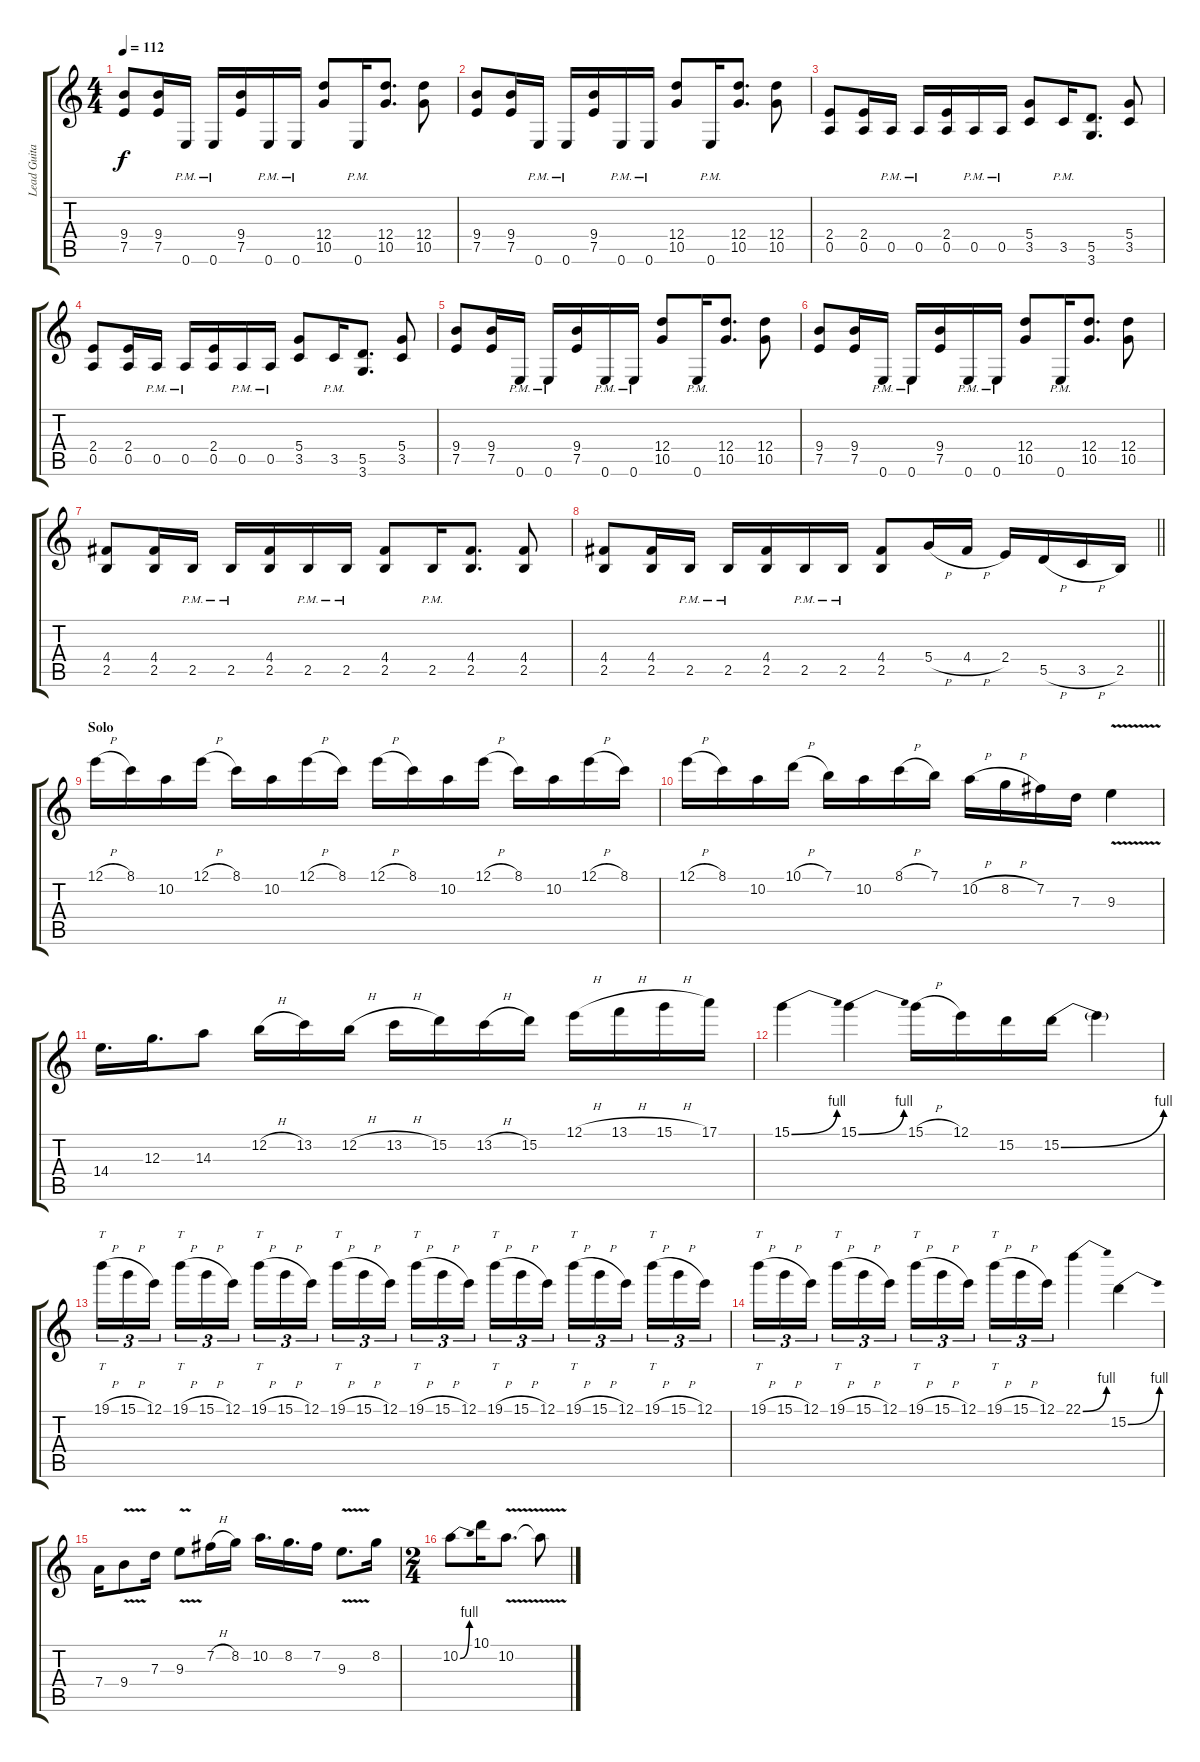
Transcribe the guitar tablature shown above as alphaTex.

\track ("Lead Guitar" "Lead Guita") {instrument distortionguitar}
\staff {score tabs}
\tuning (E4 B3 G3 D3 A2 E2) {hide}
\ts (4 4)
\tempo 112
\clef g2
\ks c
(9.4 7.5).8{dy f} (9.4 7.5).16 0.6{pm}.16 0.6{pm}.16 (9.4 7.5).16 0.6{pm}.16 0.6{pm}.16 (12.4 10.5).8 0.6{pm}.16 (12.4 10.5).8{d} (12.4 10.5).8 |
(9.4 7.5).8 (9.4 7.5).16 0.6{pm}.16 0.6{pm}.16 (9.4 7.5).16 0.6{pm}.16 0.6{pm}.16 (12.4 10.5).8 0.6{pm}.16 (12.4 10.5).8{d} (12.4 10.5).8 |
(2.4 0.5).8 (2.4 0.5).16 0.5{pm}.16 0.5{pm}.16 (2.4 0.5).16 0.5{pm}.16 0.5{pm}.16 (5.4 3.5).8 3.5{pm}.16 (5.5 3.6).8{d} (5.4 3.5).8 |
(2.4 0.5).8 (2.4 0.5).16 0.5{pm}.16 0.5{pm}.16 (2.4 0.5).16 0.5{pm}.16 0.5{pm}.16 (5.4 3.5).8 3.5{pm}.16 (5.5 3.6).8{d} (5.4 3.5).8 |
(9.4 7.5).8 (9.4 7.5).16 0.6{pm}.16 0.6{pm}.16 (9.4 7.5).16 0.6{pm}.16 0.6{pm}.16 (12.4 10.5).8 0.6{pm}.16 (12.4 10.5).8{d} (12.4 10.5).8 |
(9.4 7.5).8 (9.4 7.5).16 0.6{pm}.16 0.6{pm}.16 (9.4 7.5).16 0.6{pm}.16 0.6{pm}.16 (12.4 10.5).8 0.6{pm}.16 (12.4 10.5).8{d} (12.4 10.5).8 |
(4.4 2.5).8 (4.4 2.5).16 2.5{pm}.16 2.5{pm}.16 (4.4 2.5).16 2.5{pm}.16 2.5{pm}.16 (4.4 2.5).8 2.5{pm}.16 (4.4 2.5).8{d} (4.4 2.5).8 |
\barLineRight lightlight
(4.4 2.5).8 (4.4 2.5).16 2.5{pm}.16 2.5{pm}.16 (4.4 2.5).16 2.5{pm}.16 2.5{pm}.16 (4.4 2.5).8 5.4{h}.16 4.4{h}.16 2.4.16 5.5{h}.16 3.5{h}.16 2.5.16 |
\section ("" "Solo")
12.1{h}.16 8.1.16 10.2.16 12.1{h}.16 8.1.16 10.2.16 12.1{h}.16 8.1.16 12.1{h}.16 8.1.16 10.2.16 12.1{h}.16 8.1.16 10.2.16 12.1{h}.16 8.1.16 |
12.1{h}.16 8.1.16 10.2.16 10.1{h}.16 7.1.16 10.2.16 8.1{h}.16 7.1.16 10.2{h}.16 8.2{h}.16 7.2.16 7.3.16 9.3{v}.4 |
14.4.16{d} 12.3.16{d} 14.3.8 12.2{h}.16 13.2.16 12.2{h}.16 13.2{h}.16 15.2.16 13.2{h}.16 15.2.16 12.1{h}.16 13.1{h}.16 15.1{h}.16 17.1.16 |
15.1{be (bend 0 0 60 4)}.4 15.1{be (bend 0 0 60 4)}.4 15.1{h}.16 12.1.16 15.2.16 15.2{be (bend 0 0 60 4)}.16 15.2{t}.4 |
19.1{h}.16{tt tu (3 2)} 15.1{h}.16{tu (3 2)} 12.1.16{tu (3 2) beam splitsecondary} 19.1{h}.16{tt tu (3 2)} 15.1{h}.16{tu (3 2)} 12.1.16{tu (3 2)} 19.1{h}.16{tt tu (3 2)} 15.1{h}.16{tu (3 2)} 12.1.16{tu (3 2) beam splitsecondary} 19.1{h}.16{tt tu (3 2)} 15.1{h}.16{tu (3 2)} 12.1.16{tu (3 2)} 19.1{h}.16{tt tu (3 2)} 15.1{h}.16{tu (3 2)} 12.1.16{tu (3 2) beam splitsecondary} 19.1{h}.16{tt tu (3 2)} 15.1{h}.16{tu (3 2)} 12.1.16{tu (3 2)} 19.1{h}.16{tt tu (3 2)} 15.1{h}.16{tu (3 2)} 12.1.16{tu (3 2) beam splitsecondary} 19.1{h}.16{tt tu (3 2)} 15.1{h}.16{tu (3 2)} 12.1.16{tu (3 2)} |
19.1{h}.16{tt tu (3 2)} 15.1{h}.16{tu (3 2)} 12.1.16{tu (3 2) beam splitsecondary} 19.1{h}.16{tt tu (3 2)} 15.1{h}.16{tu (3 2)} 12.1.16{tu (3 2)} 19.1{h}.16{tt tu (3 2)} 15.1{h}.16{tu (3 2)} 12.1.16{tu (3 2) beam splitsecondary} 19.1{h}.16{tt tu (3 2)} 15.1{h}.16{tu (3 2)} 12.1.16{tu (3 2)} 22.1{be (bend 0 0 60 4)}.4 15.2{be (bend 0 0 60 4)}.4 |
7.4.16 9.4{v}.8 7.3.16 9.3{v}.8 7.2{h}.16 8.2.16 10.2.16{d} 8.2.16{d} 7.2.16 9.3{v}.8{d} 8.2.16 |
\ts (2 4)
10.2{be (bend 0 0 60 4)}.8 10.1.16 10.2{v}.8{d} 10.2{t}.8
